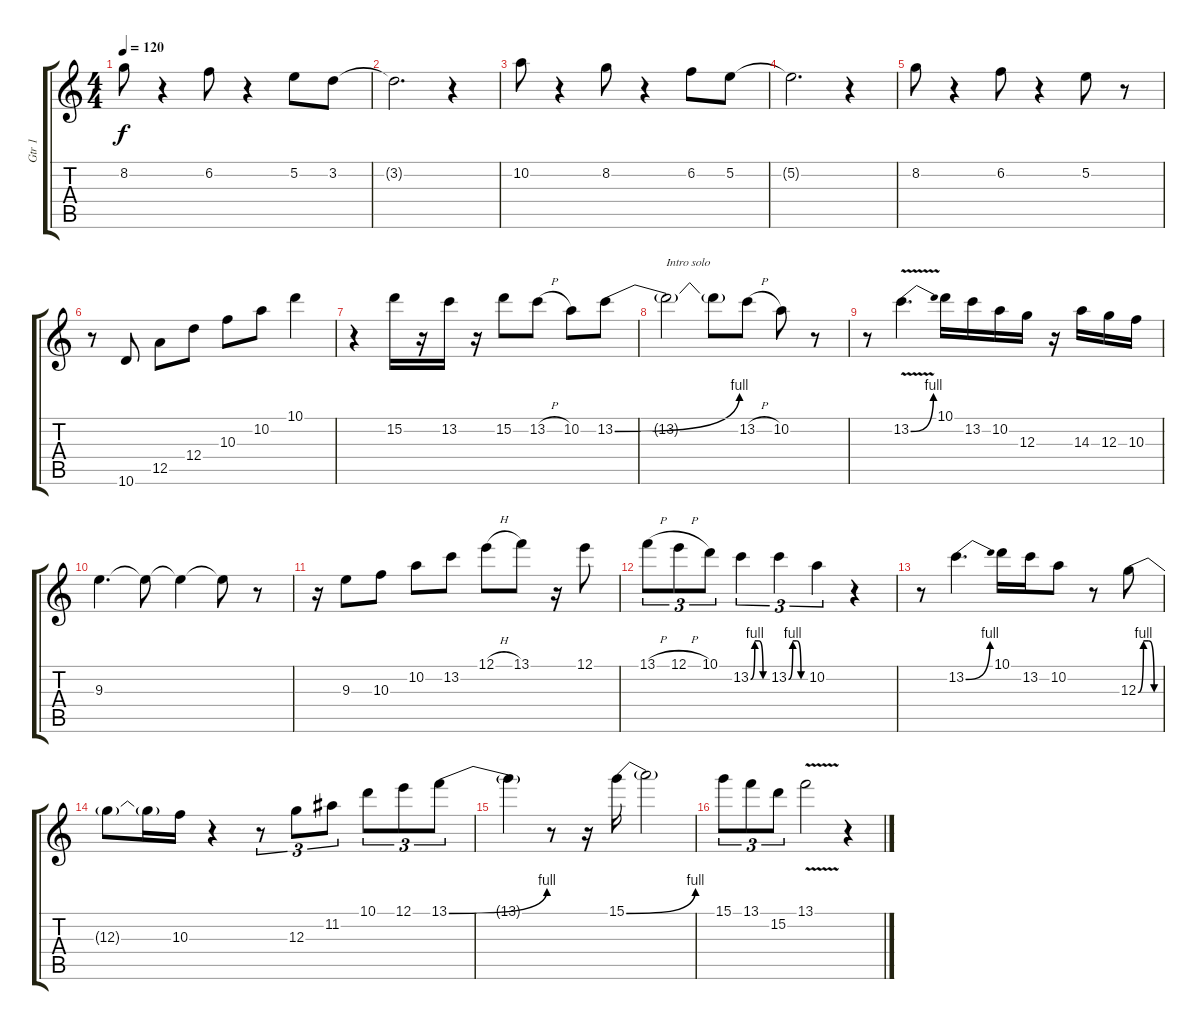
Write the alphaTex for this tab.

\track ("Gtr 1" "Gtr 1") {instrument distortionguitar}
\staff {score tabs}
\tuning (E4 B3 G3 D3 A2 E2) {hide}
\ts (4 4)
\tempo 120
\clef g2
\ks c
8.2.8{dy f} r.4 6.2.8 r.4 5.2.8 3.2.8 |
3.2{t}.2{d} r.4 |
10.2.8 r.4 8.2.8 r.4 6.2.8 5.2.8 |
5.2{t}.2{d} r.4 |
8.2.8 r.4 6.2.8 r.4 5.2.8 r.8 |
r.8 10.6.8 12.5.8 12.4.8 10.3.8 10.2.8 10.1.4 |
r.4 15.2.16 r.16 13.2.16 r.16 15.2.8 13.2{h}.8 10.2.8 13.2{be (bend 0 0 60 4)}.8 |
13.2{t}.2{txt "Intro solo"} 13.2{t}.8 13.2{h}.8 10.2.8 r.8 |
r.8 13.2{be (bend 0 0 60 4) v}.4{d} 10.1.16 13.2.16 10.2.16 12.3.16 r.16 14.3.16 12.3.16 10.3.16 |
9.3.4{d} 9.3{t}.8 9.3{t}.4 9.3{t}.8 r.8 |
r.16 9.3.8 10.3.8 10.2.8 13.2.8 12.1{h}.8 13.1.8 r.16 12.1.8 |
13.1{h}.8{tu (3 2)} 12.1{h}.8{tu (3 2)} 10.1.8{tu (3 2)} 13.2{be (custom 0 0 15 4 30 4 45 0 60 0)}.4{tu (3 2)} 13.2{be (custom 0 0 15 4 30 4 45 0 60 0)}.4{tu (3 2)} 10.2.4{tu (3 2)} r.4 |
r.8 13.2{be (bend 0 0 60 4)}.4{d} 10.1.16 13.2.16 10.2.8 r.8 12.3{be (custom 0 0 15 4 30 4 45 0 60 0)}.8 |
12.3{t}.8 12.3{t}.16 10.3.16 r.4 r.8{tu (3 2)} 12.3.8{tu (3 2)} 11.2.8{tu (3 2)} 10.1.8{tu (3 2)} 12.1.8{tu (3 2)} 13.1{be (bend 0 0 60 4)}.8{tu (3 2)} |
13.1{t}.4 r.8 r.16 15.1{be (bend 0 0 60 4)}.16 15.1{t}.2 |
15.1.8{tu (3 2)} 13.1.8{tu (3 2)} 15.2.8{tu (3 2)} 13.1{v}.2 r.4
